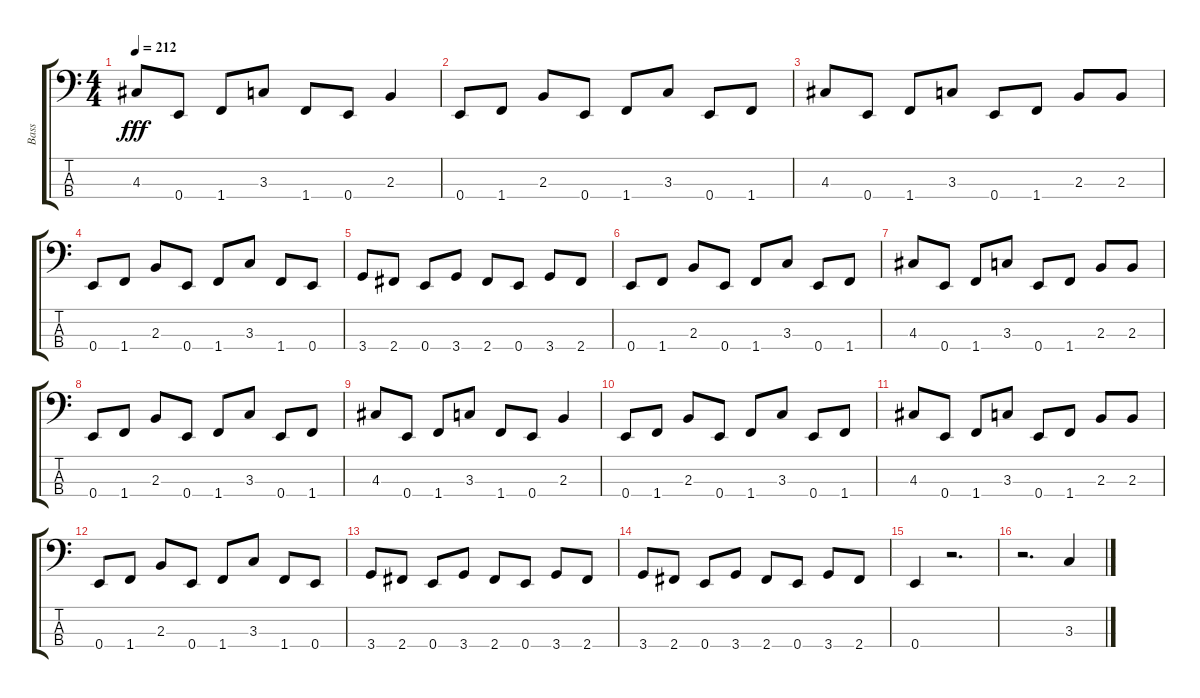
\track ("Bass" "Bass") {instrument electricbassfinger}
\staff {score tabs}
\tuning (G2 D2 A1 E1) {hide}
\ts (4 4)
\tempo 212
\clef f4
\ks c
4.3.8{dy fff} 0.4.8 1.4.8 3.3.8 1.4.8 0.4.8 2.3.4 |
0.4.8 1.4.8 2.3.8 0.4.8 1.4.8 3.3.8 0.4.8 1.4.8 |
4.3.8 0.4.8 1.4.8 3.3.8 0.4.8 1.4.8 2.3.8 2.3.8 |
0.4.8 1.4.8 2.3.8 0.4.8 1.4.8 3.3.8 1.4.8 0.4.8 |
3.4.8 2.4.8 0.4.8 3.4.8 2.4.8 0.4.8 3.4.8 2.4.8 |
0.4.8 1.4.8 2.3.8 0.4.8 1.4.8 3.3.8 0.4.8 1.4.8 |
4.3.8 0.4.8 1.4.8 3.3.8 0.4.8 1.4.8 2.3.8 2.3.8 |
0.4.8 1.4.8 2.3.8 0.4.8 1.4.8 3.3.8 0.4.8 1.4.8 |
4.3.8 0.4.8 1.4.8 3.3.8 1.4.8 0.4.8 2.3.4 |
0.4.8 1.4.8 2.3.8 0.4.8 1.4.8 3.3.8 0.4.8 1.4.8 |
4.3.8 0.4.8 1.4.8 3.3.8 0.4.8 1.4.8 2.3.8 2.3.8 |
0.4.8 1.4.8 2.3.8 0.4.8 1.4.8 3.3.8 1.4.8 0.4.8 |
3.4.8 2.4.8 0.4.8 3.4.8 2.4.8 0.4.8 3.4.8 2.4.8 |
3.4.8 2.4.8 0.4.8 3.4.8 2.4.8 0.4.8 3.4.8 2.4.8 |
0.4.4 r.2{d} |
r.2{d} 3.3.4
